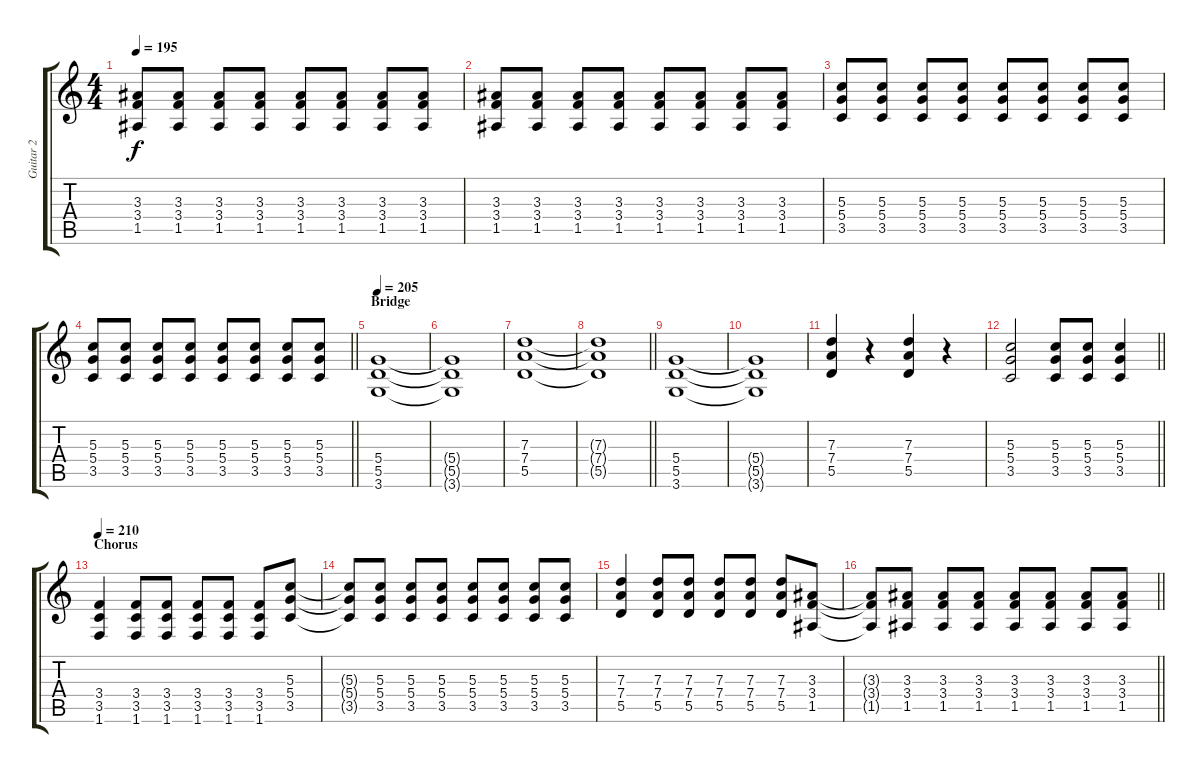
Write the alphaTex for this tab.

\track ("Guitar 2" "Guitar 2") {instrument distortionguitar}
\staff {score tabs}
\tuning (E4 B3 G3 D3 A2 E2) {hide}
\ts (4 4)
\tempo 195
\clef g2
\ks c
(3.3 3.4 1.5).8{dy f} (3.3 3.4 1.5).8 (3.3 3.4 1.5).8 (3.3 3.4 1.5).8 (3.3 3.4 1.5).8 (3.3 3.4 1.5).8 (3.3 3.4 1.5).8 (3.3 3.4 1.5).8 |
(3.3 3.4 1.5).8 (3.3 3.4 1.5).8 (3.3 3.4 1.5).8 (3.3 3.4 1.5).8 (3.3 3.4 1.5).8 (3.3 3.4 1.5).8 (3.3 3.4 1.5).8 (3.3 3.4 1.5).8 |
(5.3 5.4 3.5).8 (5.3 5.4 3.5).8 (5.3 5.4 3.5).8 (5.3 5.4 3.5).8 (5.3 5.4 3.5).8 (5.3 5.4 3.5).8 (5.3 5.4 3.5).8 (5.3 5.4 3.5).8 |
\barLineRight lightlight
(5.3 5.4 3.5).8 (5.3 5.4 3.5).8 (5.3 5.4 3.5).8 (5.3 5.4 3.5).8 (5.3 5.4 3.5).8 (5.3 5.4 3.5).8 (5.3 5.4 3.5).8 (5.3 5.4 3.5).8 |
\section ("" "Bridge")
\tempo 205
(5.4 5.5 3.6).1 |
(5.4{t} 5.5{t} 3.6{t}).1 |
(7.3 7.4 5.5).1 |
\barLineRight lightlight
(7.3{t} 7.4{t} 5.5{t}).1 |
(5.4 5.5 3.6).1 |
(5.4{t} 5.5{t} 3.6{t}).1 |
(7.3 7.4 5.5).4 r.4 (7.3 7.4 5.5).4 r.4 |
\barLineRight lightlight
(5.3 5.4 3.5).2 (5.3 5.4 3.5).8 (5.3 5.4 3.5).8 (5.3 5.4 3.5).4 |
\section ("" "Chorus")
\tempo 210
(3.4 3.5 1.6).4 (3.4 3.5 1.6).8 (3.4 3.5 1.6).8 (3.4 3.5 1.6).8 (3.4 3.5 1.6).8 (3.4 3.5 1.6).8 (5.3 5.4 3.5).8 |
(5.3{t} 5.4{t} 3.5{t}).8 (5.3 5.4 3.5).8 (5.3 5.4 3.5).8 (5.3 5.4 3.5).8 (5.3 5.4 3.5).8 (5.3 5.4 3.5).8 (5.3 5.4 3.5).8 (5.3 5.4 3.5).8 |
(7.3 7.4 5.5).4 (7.3 7.4 5.5).8 (7.3 7.4 5.5).8 (7.3 7.4 5.5).8 (7.3 7.4 5.5).8 (7.3 7.4 5.5).8 (3.3 3.4 1.5).8 |
\barLineRight lightlight
(3.3{t} 3.4{t} 1.5{t}).8 (3.3 3.4 1.5).8 (3.3 3.4 1.5).8 (3.3 3.4 1.5).8 (3.3 3.4 1.5).8 (3.3 3.4 1.5).8 (3.3 3.4 1.5).8 (3.3 3.4 1.5).8
